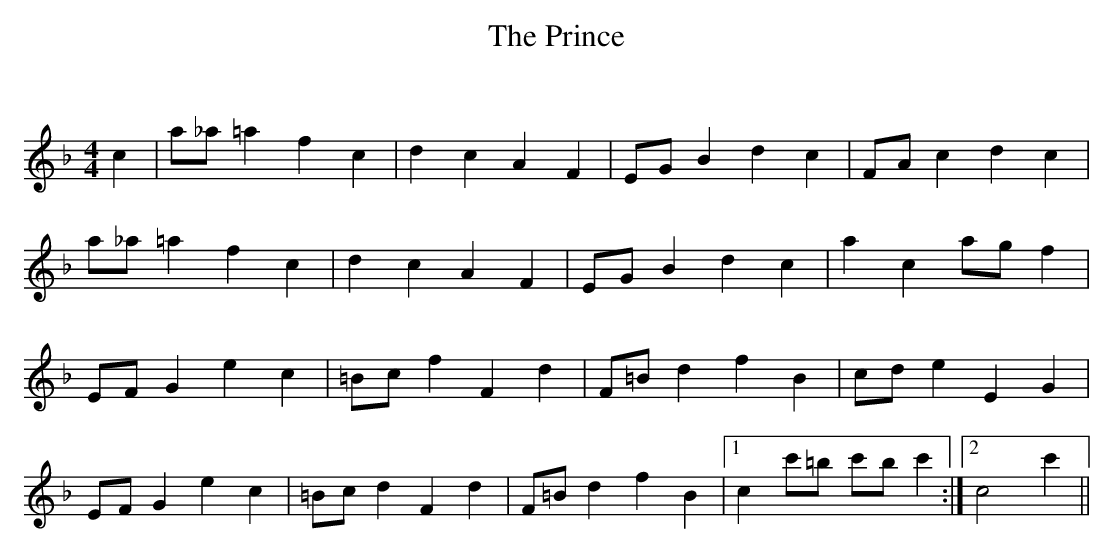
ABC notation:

X:1
T: The Prince
C:
Q: 232
K:F
M:4/4
L:1/8
c2|a_a =a2 f2 c2|d2 c2 A2 F2|EG B2 d2 c2|FA c2 d2 c2|
a_a =a2 f2 c2|d2 c2 A2 F2|EG B2 d2 c2|a2 c2 ag f2|
EF G2 e2 c2|=Bc f2 F2 d2|F=B d2 f2 B2|cd e2 E2 G2|
EF G2 e2 c2|=Bc d2 F2 d2|F=B d2 f2 B2|1c2 c'=b c'b c'2:|2c4 c'2||
